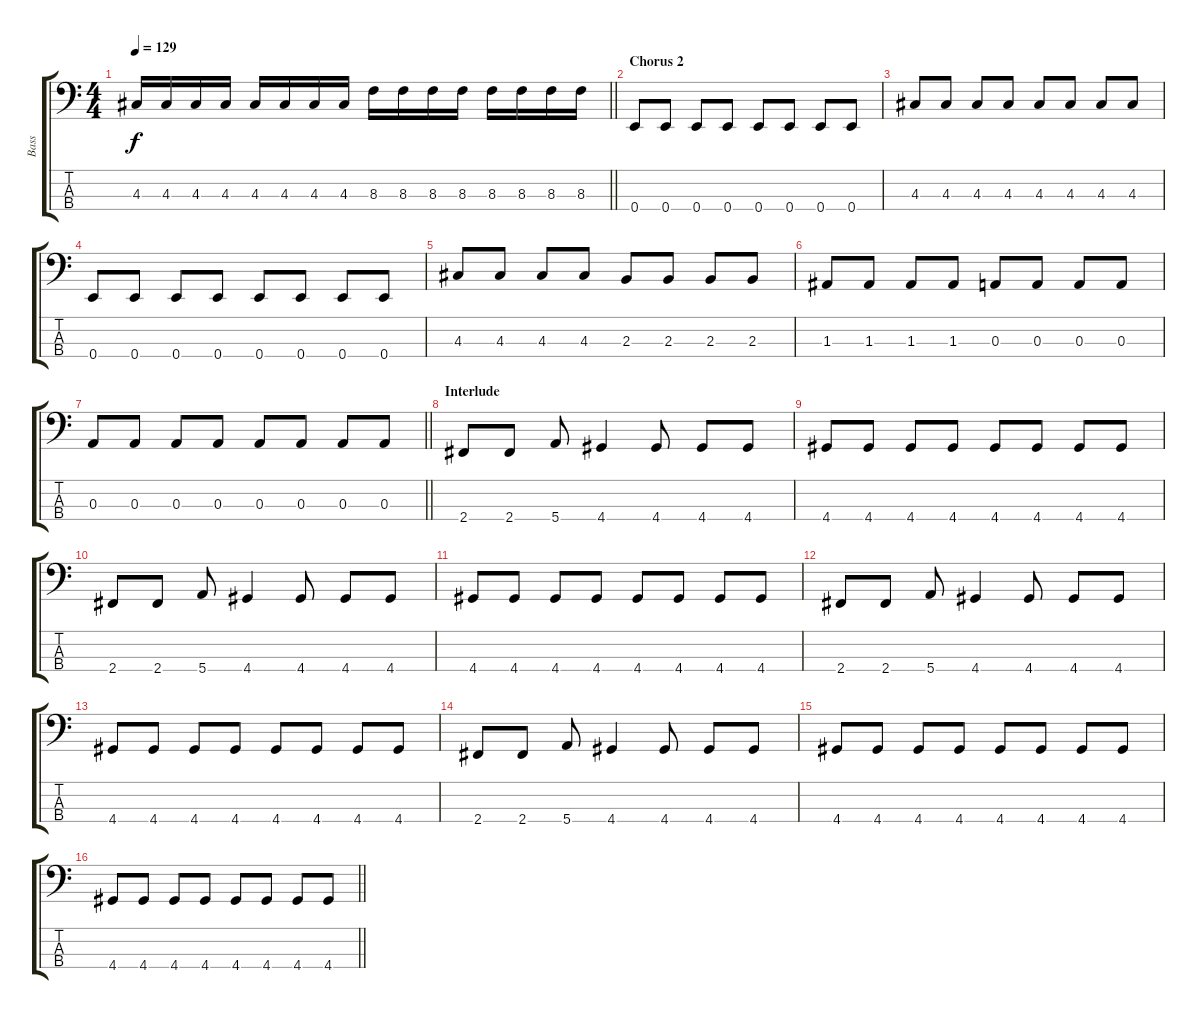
\track ("Bass" "Bass") {instrument electricbassfinger}
\staff {score tabs}
\tuning (G2 D2 A1 E1) {hide}
\ts (4 4)
\tempo 129
\clef f4
\barLineRight lightlight
\ks c
4.3.16{dy f} 4.3.16 4.3.16 4.3.16 4.3.16 4.3.16 4.3.16 4.3.16 8.3.16 8.3.16 8.3.16 8.3.16 8.3.16 8.3.16 8.3.16 8.3.16 |
\section ("" "Chorus 2")
0.4.8 0.4.8 0.4.8 0.4.8 0.4.8 0.4.8 0.4.8 0.4.8 |
4.3.8 4.3.8 4.3.8 4.3.8 4.3.8 4.3.8 4.3.8 4.3.8 |
0.4.8 0.4.8 0.4.8 0.4.8 0.4.8 0.4.8 0.4.8 0.4.8 |
4.3.8 4.3.8 4.3.8 4.3.8 2.3.8 2.3.8 2.3.8 2.3.8 |
1.3.8 1.3.8 1.3.8 1.3.8 0.3.8 0.3.8 0.3.8 0.3.8 |
\barLineRight lightlight
0.3.8 0.3.8 0.3.8 0.3.8 0.3.8 0.3.8 0.3.8 0.3.8 |
\section ("" "Interlude")
2.4.8 2.4.8 5.4.8 4.4.4 4.4.8 4.4.8 4.4.8 |
4.4.8 4.4.8 4.4.8 4.4.8 4.4.8 4.4.8 4.4.8 4.4.8 |
2.4.8 2.4.8 5.4.8 4.4.4 4.4.8 4.4.8 4.4.8 |
4.4.8 4.4.8 4.4.8 4.4.8 4.4.8 4.4.8 4.4.8 4.4.8 |
2.4.8 2.4.8 5.4.8 4.4.4 4.4.8 4.4.8 4.4.8 |
4.4.8 4.4.8 4.4.8 4.4.8 4.4.8 4.4.8 4.4.8 4.4.8 |
2.4.8 2.4.8 5.4.8 4.4.4 4.4.8 4.4.8 4.4.8 |
4.4.8 4.4.8 4.4.8 4.4.8 4.4.8 4.4.8 4.4.8 4.4.8 |
\barLineRight lightlight
4.4.8 4.4.8 4.4.8 4.4.8 4.4.8 4.4.8 4.4.8 4.4.8
